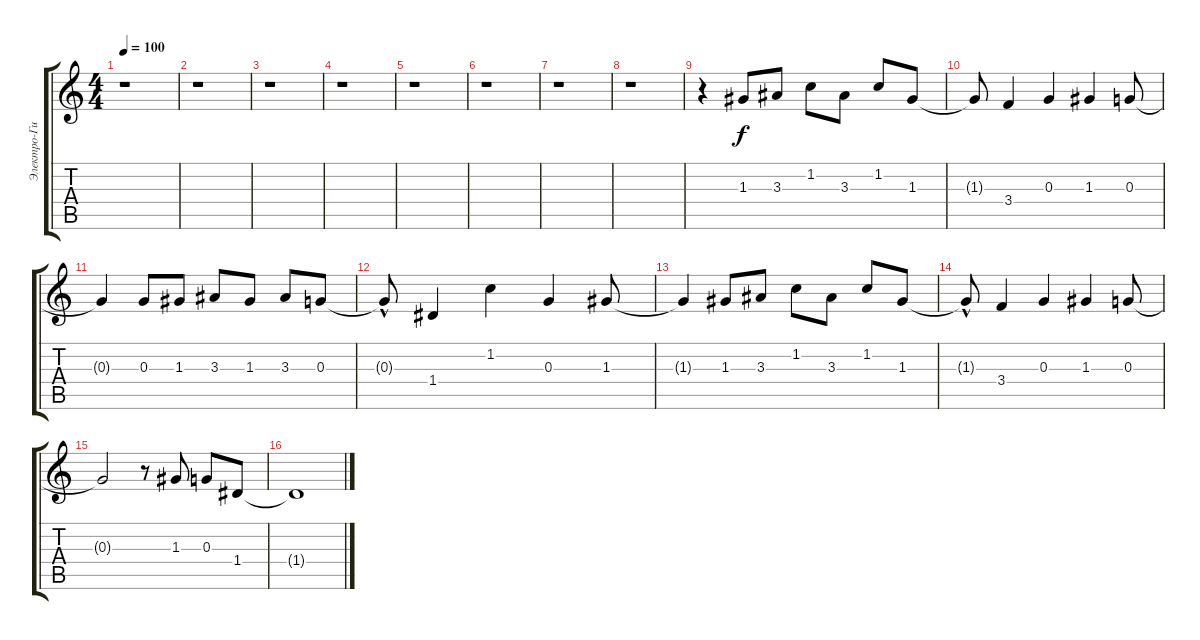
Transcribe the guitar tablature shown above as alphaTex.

\track ("Электро-Гитара" "Электро-Ги") {instrument electricguitarclean}
\staff {score tabs}
\tuning (E4 B3 G3 D3 A2 E2) {hide}
\ts (4 4)
\tempo 100
\clef g2
\ks c
r.1{dy f instrument electricguitarclean} |
r.1 |
r.1 |
r.1 |
r.1 |
r.1 |
r.1 |
r.1 |
r.4 1.3.8 3.3.8 1.2.8 3.3.8 1.2.8 1.3.8 |
1.3{t}.8 3.4.4 0.3.4 1.3.4 0.3.8 |
0.3{t}.4 0.3.8 1.3.8 3.3.8 1.3.8 3.3.8 0.3.8 |
0.3{hac t}.8 1.4.4 1.2.4 0.3.4 1.3.8 |
1.3{t}.4 1.3.8 3.3.8 1.2.8 3.3.8 1.2.8 1.3.8 |
1.3{hac t}.8 3.4.4 0.3.4 1.3.4 0.3.8 |
0.3{t}.2 r.8 1.3.8 0.3.8 1.4.8 |
1.4{t}.1
